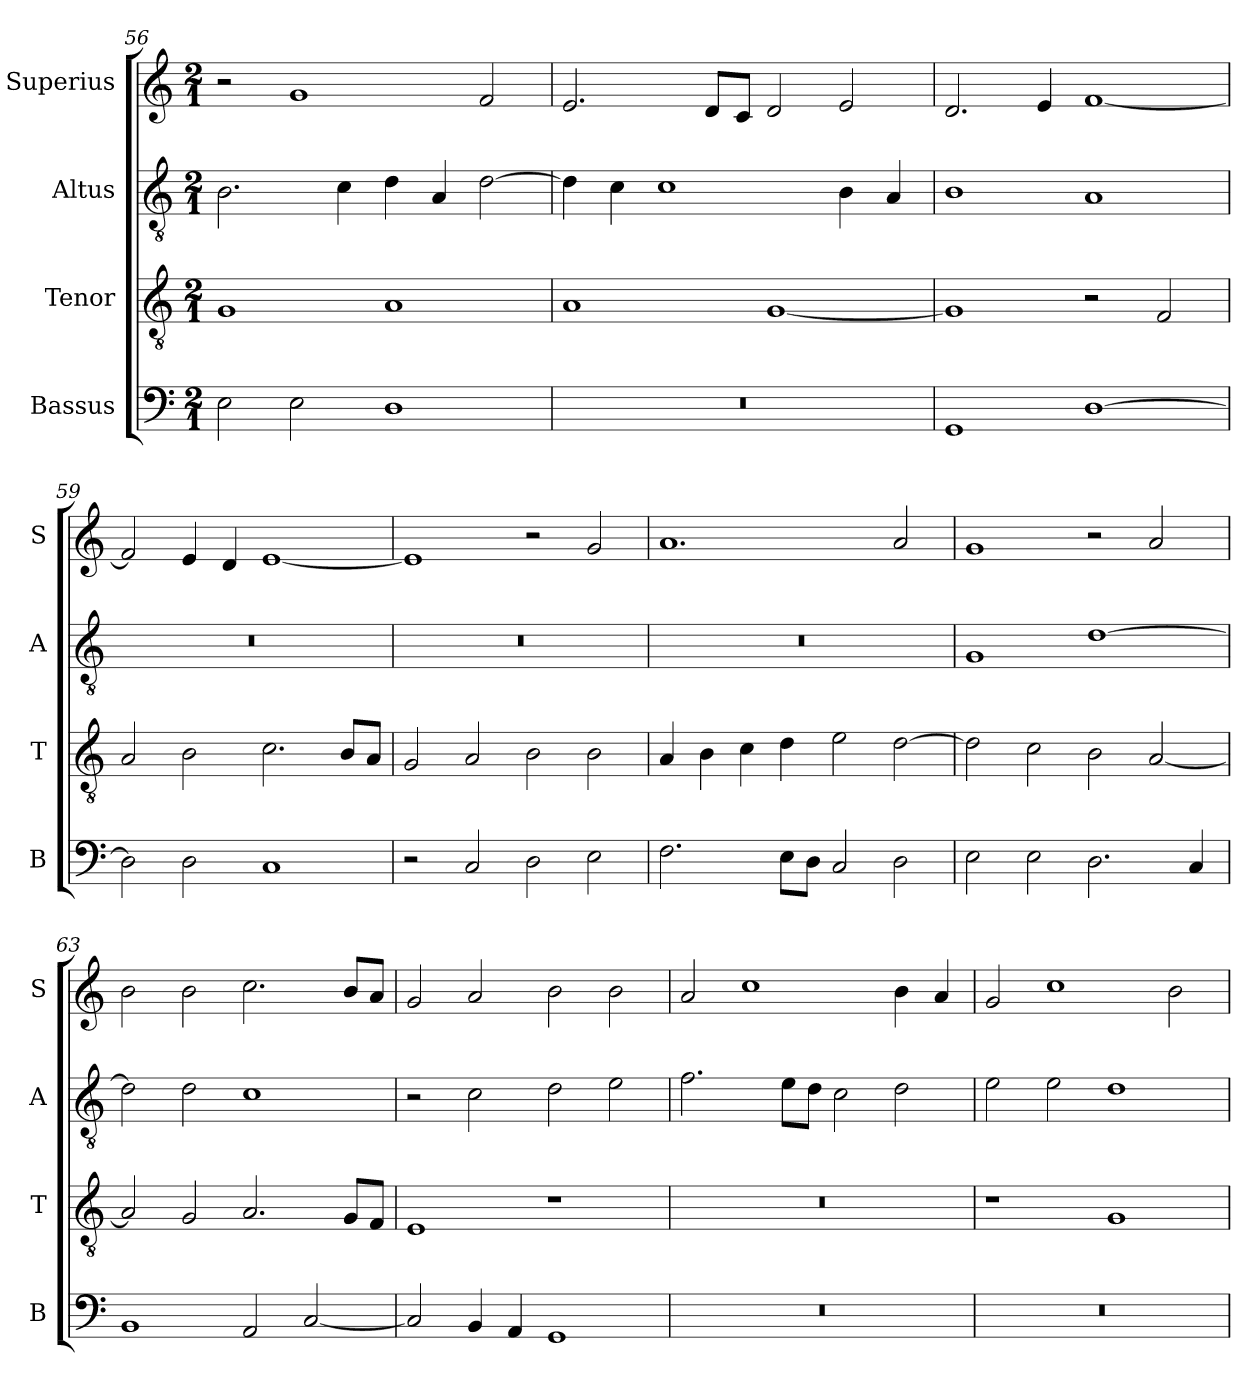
**kern	**kern	**kern	**kern
*part4	*part3	*part2	*part1
*staff4	*staff3	*staff2	*staff1
*I"Bassus	*I"Tenor	*I"Altus	*I"Superius
*I'B	*I'T	*I'A	*I'S
*clefF4	*clefGv2	*clefGv2	*clefG2
*k[]	*k[]	*k[]	*k[]
*C:	*C:	*C:	*C:
*M2/1	*M2/1	*M2/1	*M2/1
=56	=56	=56	=56
2E	1G	2.B	2r
2E	.	.	1g
.	.	4c	.
1D	1A	4d	.
.	.	4A	.
.	.	[2d	2f
=57	=57	=57	=57
0r	1A	4d]	2.e
.	.	4c	.
.	.	1c	.
.	.	.	8dL
.	.	.	8cJ
.	[1G	.	2d
.	.	4B	2e
.	.	4A	.
=58	=58	=58	=58
1GG	1G]	1B	2.d
.	.	.	4e
[1D	2r	1A	[1f
.	2F	.	.
=59	=59	=59	=59
2D]	2A	0r	2f]
2D	2B	.	4e
.	.	.	4d
1C	2.c	.	[1e
.	8BL	.	.
.	8AJ	.	.
=60	=60	=60	=60
2r	2G	0r	1e]
2C	2A	.	.
2D	2B	.	2r
2E	2B	.	2g
=61	=61	=61	=61
2.F	4A	0r	1.a
.	4B	.	.
.	4c	.	.
8EL	4d	.	.
8DJ	.	.	.
2C	2e	.	.
2D	[2d	.	2a
=62	=62	=62	=62
2E	2d]	1G	1g
2E	2c	.	.
2.D	2B	[1d	2r
.	[2A	.	2a
4C	.	.	.
=63	=63	=63	=63
1BB	2A]	2d]	2b
.	2G	2d	2b
2AA	2.A	1c	2.cc
[2C	.	.	.
.	8GL	.	8bL
.	8FJ	.	8aJ
=64	=64	=64	=64
2C]	1E	2r	2g
4BB	.	2c	2a
4AA	.	.	.
1GG	1r	2d	2b
.	.	2e	2b
=65	=65	=65	=65
0r	0r	2.f	2a
.	.	.	1cc
.	.	8eL	.
.	.	8dJ	.
.	.	2c	.
.	.	2d	4b
.	.	.	4a
=66	=66	=66	=66
0r	1r	2e	2g
.	.	2e	1cc
.	1G	1d	.
.	.	.	2b
=	=	=	=
*-	*-	*-	*-
